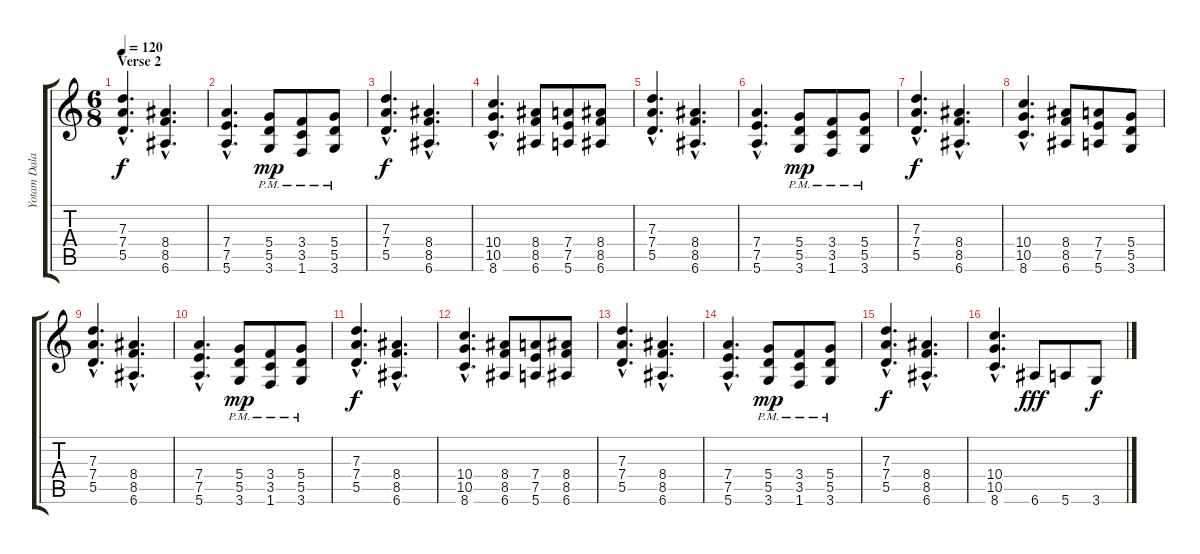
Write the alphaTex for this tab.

\track ("Yotam Dalal" "Yotam Dala") {instrument distortionguitar}
\staff {score tabs}
\tuning (E4 B3 G3 D3 A2 E2) {hide}
\ts (6 8)
\section ("" "Verse 2")
\tempo 120
\clef g2
\ks c
(7.3{hac} 7.4{hac} 5.5{hac}).4{d dy f} (8.4{hac} 8.5{hac} 6.6{hac}).4{d} |
(7.4{hac} 7.5{hac} 5.6{hac}).4{d} (5.4{pm} 5.5{pm} 3.6{pm}).8{dy mp} (3.4{pm} 3.5{pm} 1.6{pm}).8 (5.4{pm} 5.5{pm} 3.6{pm}).8 |
(7.3{hac} 7.4{hac} 5.5{hac}).4{d dy f} (8.4{hac} 8.5{hac} 6.6{hac}).4{d} |
(10.4{hac} 10.5{hac} 8.6{hac}).4{d} (8.4 8.5 6.6).8 (7.4 7.5 5.6).8 (8.4 8.5 6.6).8 |
(7.3{hac} 7.4{hac} 5.5{hac}).4{d} (8.4{hac} 8.5{hac} 6.6{hac}).4{d} |
(7.4{hac} 7.5{hac} 5.6{hac}).4{d} (5.4{pm} 5.5{pm} 3.6{pm}).8{dy mp} (3.4{pm} 3.5{pm} 1.6{pm}).8 (5.4{pm} 5.5{pm} 3.6{pm}).8 |
(7.3{hac} 7.4{hac} 5.5{hac}).4{d dy f} (8.4{hac} 8.5{hac} 6.6{hac}).4{d} |
(10.4{hac} 10.5{hac} 8.6{hac}).4{d} (8.4 8.5 6.6).8 (7.4 7.5 5.6).8 (5.4 5.5 3.6).8 |
(7.3{hac} 7.4{hac} 5.5{hac}).4{d} (8.4{hac} 8.5{hac} 6.6{hac}).4{d} |
(7.4{hac} 7.5{hac} 5.6{hac}).4{d} (5.4{pm} 5.5{pm} 3.6{pm}).8{dy mp} (3.4{pm} 3.5{pm} 1.6{pm}).8 (5.4{pm} 5.5{pm} 3.6{pm}).8 |
(7.3{hac} 7.4{hac} 5.5{hac}).4{d dy f} (8.4{hac} 8.5{hac} 6.6{hac}).4{d} |
(10.4{hac} 10.5{hac} 8.6{hac}).4{d} (8.4 8.5 6.6).8 (7.4 7.5 5.6).8 (8.4 8.5 6.6).8 |
(7.3{hac} 7.4{hac} 5.5{hac}).4{d} (8.4{hac} 8.5{hac} 6.6{hac}).4{d} |
(7.4{hac} 7.5{hac} 5.6{hac}).4{d} (5.4{pm} 5.5{pm} 3.6{pm}).8{dy mp} (3.4{pm} 3.5{pm} 1.6{pm}).8 (5.4{pm} 5.5{pm} 3.6{pm}).8 |
(7.3{hac} 7.4{hac} 5.5{hac}).4{d dy f} (8.4{hac} 8.5{hac} 6.6{hac}).4{d} |
(10.4{hac} 10.5{hac} 8.6{hac}).4{d} 6.6.8{dy fff} 5.6.8 3.6.8{dy f}
